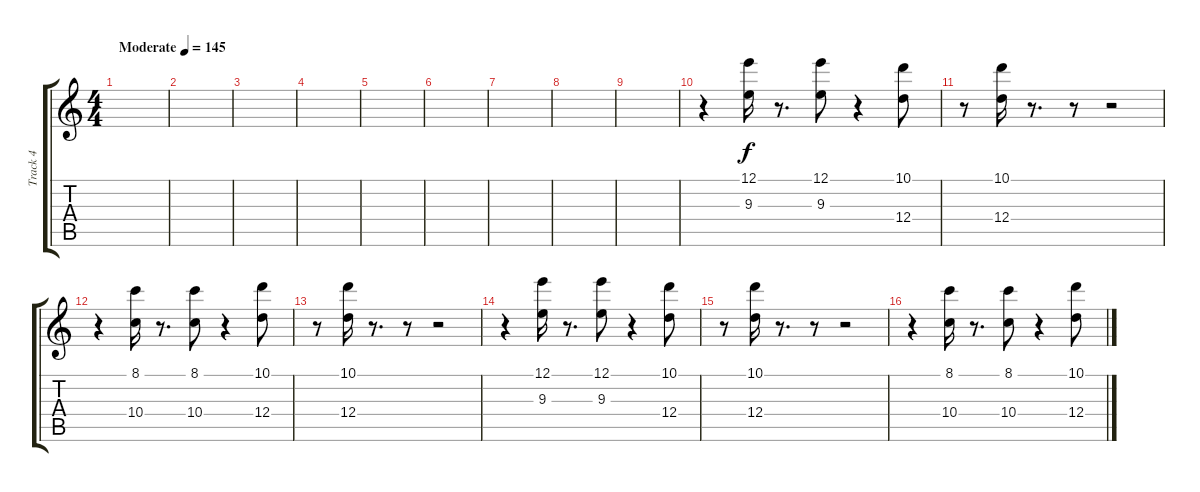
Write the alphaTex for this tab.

\track ("Track 4" "Track 4") {instrument brasssection}
\staff {score tabs}
\tuning (E5 B4 G4 D4 A3 E3) {hide}
\ts (4 4)
\tempo (145 "Moderate")
\clef g2
\ks c
|
|
|
|
|
|
|
|
|
r.4 (12.1 9.3).16 r.8{d} (12.1 9.3).8 r.4 (10.1 12.4).8 |
r.8 (10.1 12.4).16 r.8{d} r.8 r.2 |
r.4 (8.1 10.4).16 r.8{d} (8.1 10.4).8 r.4 (10.1 12.4).8 |
r.8 (10.1 12.4).16 r.8{d} r.8 r.2 |
r.4 (12.1 9.3).16 r.8{d} (12.1 9.3).8 r.4 (10.1 12.4).8 |
r.8 (10.1 12.4).16 r.8{d} r.8 r.2 |
r.4 (8.1 10.4).16 r.8{d} (8.1 10.4).8 r.4 (10.1 12.4).8
